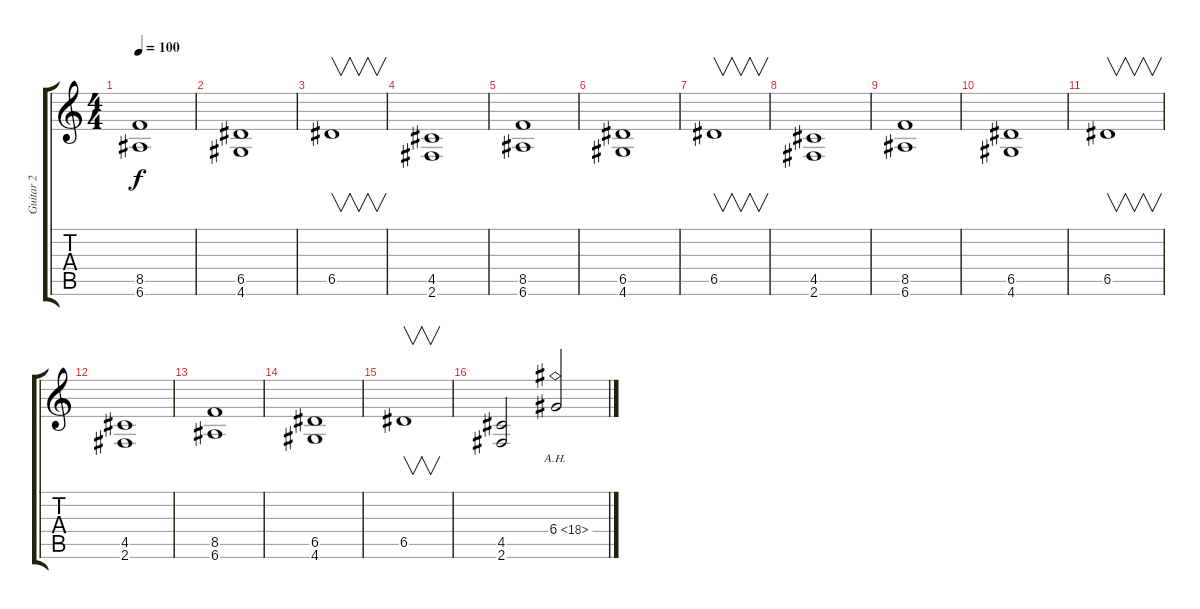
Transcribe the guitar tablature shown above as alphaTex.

\track ("Guitar 2" "Guitar 2") {instrument distortionguitar}
\staff {score tabs}
\tuning (E4 B3 G3 D3 A2 E2) {hide}
\ts (4 4)
\tempo 100
\clef g2
\ks c
(8.5 6.6).1{dy f} |
(6.5 4.6).1 |
6.5.1{v} |
(4.5 2.6).1 |
(8.5 6.6).1 |
(6.5 4.6).1 |
6.5.1{v} |
(4.5 2.6).1 |
(8.5 6.6).1 |
(6.5 4.6).1 |
6.5.1{v} |
(4.5 2.6).1 |
(8.5 6.6).1 |
(6.5 4.6).1 |
6.5.1{v} |
(4.5 2.6).2 6.4{ah 12}.2
